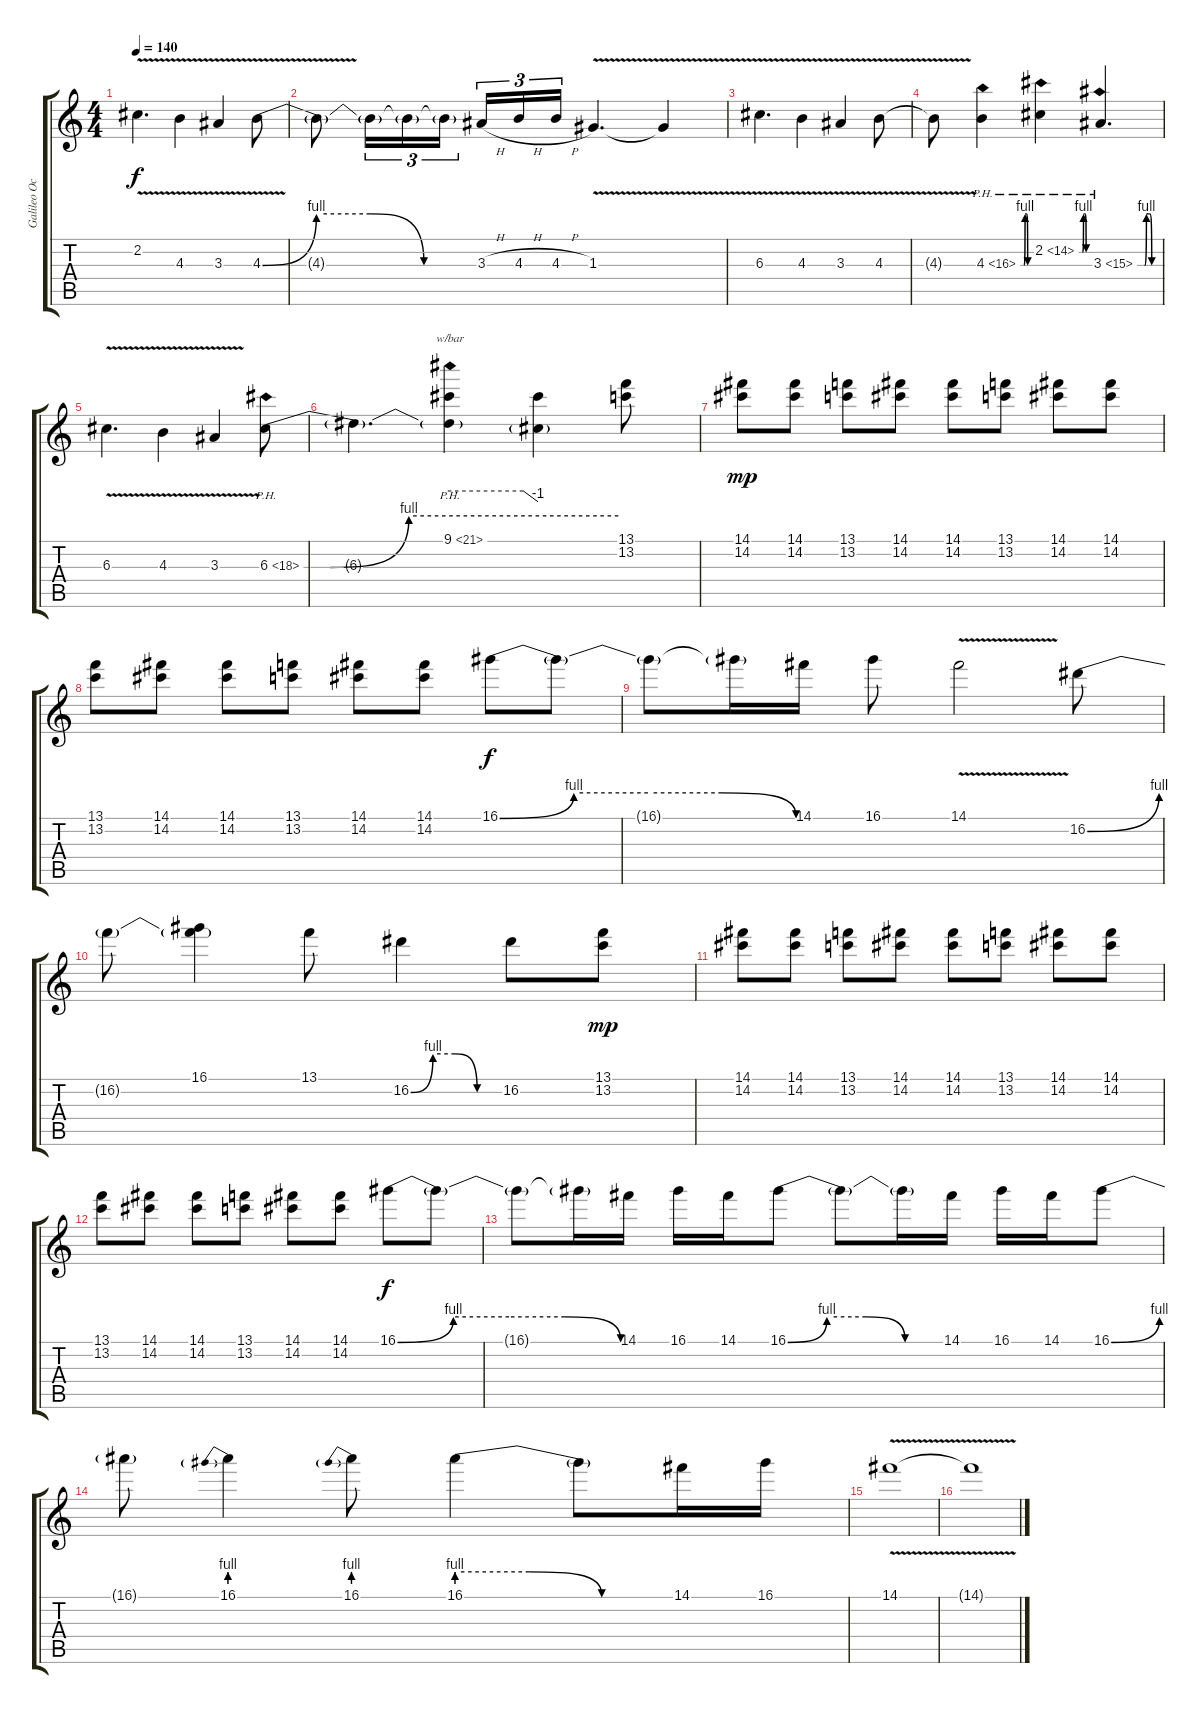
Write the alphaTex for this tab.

\track ("Galileo Ochoa" "Galileo Oc") {instrument overdrivenguitar}
\staff {score tabs}
\tuning (E4 B3 G3 D3 A2 E2) {hide}
\ts (4 4)
\tempo 140
\clef g2
\ks c
2.2{v}.4{d dy f} 4.3{v}.4 3.3{v}.4 4.3{be (custom 0 0 15 4 30 4 45 0 60 0) v}.8 |
4.3{t}.8 4.3{t}.16{tu (3 2)} 4.3{t}.16{tu (3 2)} 4.3{t}.16{tu (3 2)} 3.3{h}.16{tu (3 2)} 4.3{h}.16{tu (3 2)} 4.3{h}.16{tu (3 2)} 1.3{v}.4{d} 1.3{t}.4 |
6.3{v}.4{d} 4.3{v}.4 3.3{v}.4 4.3{v}.8 |
4.3{t}.8 4.3{be (custom 0 0 20 0 25 4 35 4 40 0 60 0) ph 12}.4 2.2{be (custom 0 0 20 0 25 4 30 4 35 4 40 0 45 0 60 0) ph 12}.4 3.3{be (custom 0 0 20 0 25 4 30 4 35 4 40 0 45 0 60 0) ph 12}.4{d} |
6.3{v}.4{d} 4.3{v}.4 3.3{v}.4 6.3{be (custom 0 0 5 0 20 4 60 4) ph 12}.8 |
6.3{t}.4{d} (9.1{ph 12} 6.3{t}).4{tbe (custom default 0 0 50 0 60 -4)} (9.1{t} 6.3{t}).4 (13.1 13.2).8 |
(14.1 14.2).8{dy mp} (14.1 14.2).8 (13.1 13.2).8 (14.1 14.2).8 (14.1 14.2).8 (13.1 13.2).8 (14.1 14.2).8 (14.1 14.2).8 |
(13.1 13.2).8 (14.1 14.2).8 (14.1 14.2).8 (13.1 13.2).8 (14.1 14.2).8 (14.1 14.2).8 16.1{be (custom 0 0 15 4 30 4 45 4 60 0)}.8{dy f} 16.1{t}.8 |
16.1{t}.8 16.1{t}.16 14.1.16 16.1.8 14.1{v}.2 16.2{be (bend 0 0 60 4)}.8 |
16.2{t}.8 (16.1 16.2{t}).4 13.1.8 16.2{be (custom 0 0 15 4 30 4 45 0 60 0)}.4 16.2.8 (13.1 13.2).8{dy mp} |
(14.1 14.2).8 (14.1 14.2).8 (13.1 13.2).8 (14.1 14.2).8 (14.1 14.2).8 (13.1 13.2).8 (14.1 14.2).8 (14.1 14.2).8 |
(13.1 13.2).8 (14.1 14.2).8 (14.1 14.2).8 (13.1 13.2).8 (14.1 14.2).8 (14.1 14.2).8 16.1{be (custom 0 0 15 4 30 4 45 4 60 0)}.8{dy f} 16.1{t}.8 |
16.1{t}.8 16.1{t}.16 14.1.16 16.1.16 14.1.16 16.1{be (custom 0 0 15 4 30 4 45 0 60 0)}.8 16.1{t}.8 16.1{t}.16 14.1.16 16.1.16 14.1.16 16.1{be (bend 0 0 60 4)}.8 |
16.1{t}.8 16.1{be (prebend 0 4 60 4)}.4 16.1{be (prebend 0 4 60 4)}.8 16.1{be (custom 0 4 20 4 40 0 60 0)}.4 16.1{t}.8 14.1.16 16.1.16 |
14.1{v}.1 |
14.1{t}.1
